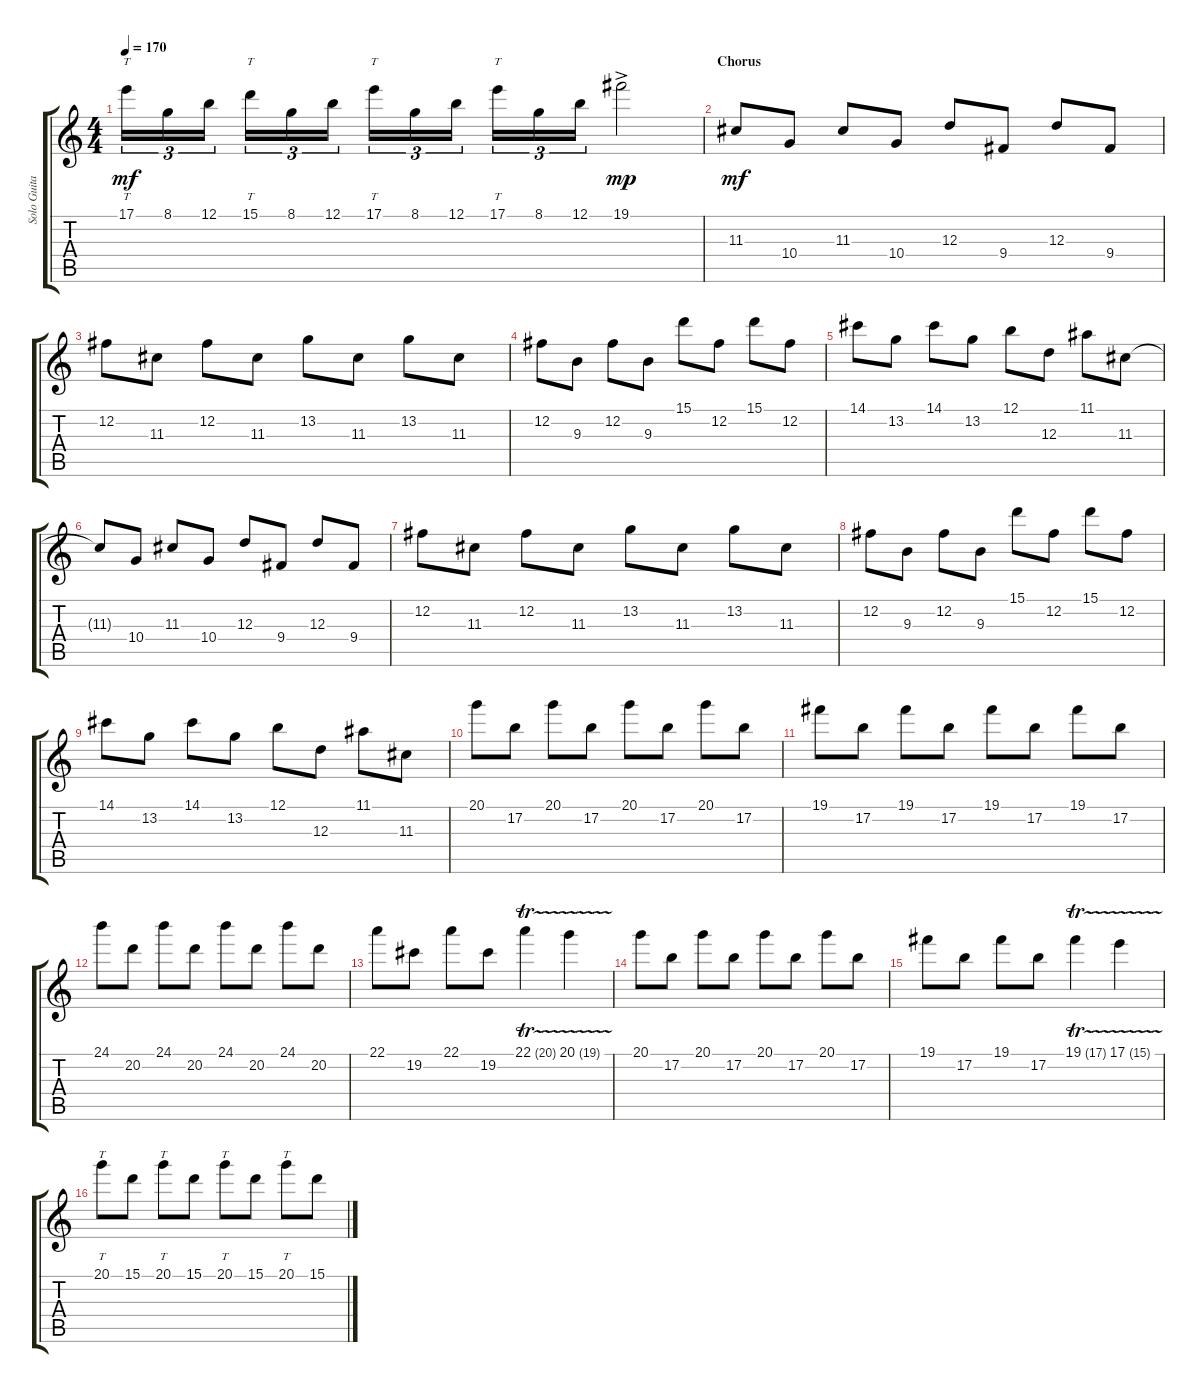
\track ("Solo Guitar 1" "Solo Guita") {instrument distortionguitar}
\staff {score tabs}
\tuning (B3 Gb3 D3 A2 E2 B1) {hide}
\ts (4 4)
\tempo 170
\clef g2
\ks c
17.1.16{tt tu (3 2) dy mf} 8.1.16{tu (3 2)} 12.1.16{tu (3 2)} 15.1.16{tt tu (3 2)} 8.1.16{tu (3 2)} 12.1.16{tu (3 2)} 17.1.16{tt tu (3 2)} 8.1.16{tu (3 2)} 12.1.16{tu (3 2)} 17.1.16{tt tu (3 2)} 8.1.16{tu (3 2)} 12.1.16{tu (3 2)} 19.1{ac}.2{dy mp} |
\section ("" "Chorus")
11.3.8{dy mf} 10.4.8 11.3.8 10.4.8 12.3.8 9.4.8 12.3.8 9.4.8 |
12.2.8 11.3.8 12.2.8 11.3.8 13.2.8 11.3.8 13.2.8 11.3.8 |
12.2.8 9.3.8 12.2.8 9.3.8 15.1.8 12.2.8 15.1.8 12.2.8 |
14.1.8 13.2.8 14.1.8 13.2.8 12.1.8 12.3.8 11.1.8 11.3.8 |
11.3{t}.8 10.4.8 11.3.8 10.4.8 12.3.8 9.4.8 12.3.8 9.4.8 |
12.2.8 11.3.8 12.2.8 11.3.8 13.2.8 11.3.8 13.2.8 11.3.8 |
12.2.8 9.3.8 12.2.8 9.3.8 15.1.8 12.2.8 15.1.8 12.2.8 |
14.1.8 13.2.8 14.1.8 13.2.8 12.1.8 12.3.8 11.1.8 11.3.8 |
20.1.8 17.2.8 20.1.8 17.2.8 20.1.8 17.2.8 20.1.8 17.2.8 |
19.1.8 17.2.8 19.1.8 17.2.8 19.1.8 17.2.8 19.1.8 17.2.8 |
24.1.8 20.2.8 24.1.8 20.2.8 24.1.8 20.2.8 24.1.8 20.2.8 |
22.1.8 19.2.8 22.1.8 19.2.8 22.1{tr (20 32)}.4 20.1{tr (19 32)}.4 |
20.1.8 17.2.8 20.1.8 17.2.8 20.1.8 17.2.8 20.1.8 17.2.8 |
19.1.8 17.2.8 19.1.8 17.2.8 19.1{tr (17 32)}.4 17.1{tr (15 32)}.4 |
20.1.8{tt} 15.1.8 20.1.8{tt} 15.1.8 20.1.8{tt} 15.1.8 20.1.8{tt} 15.1.8
